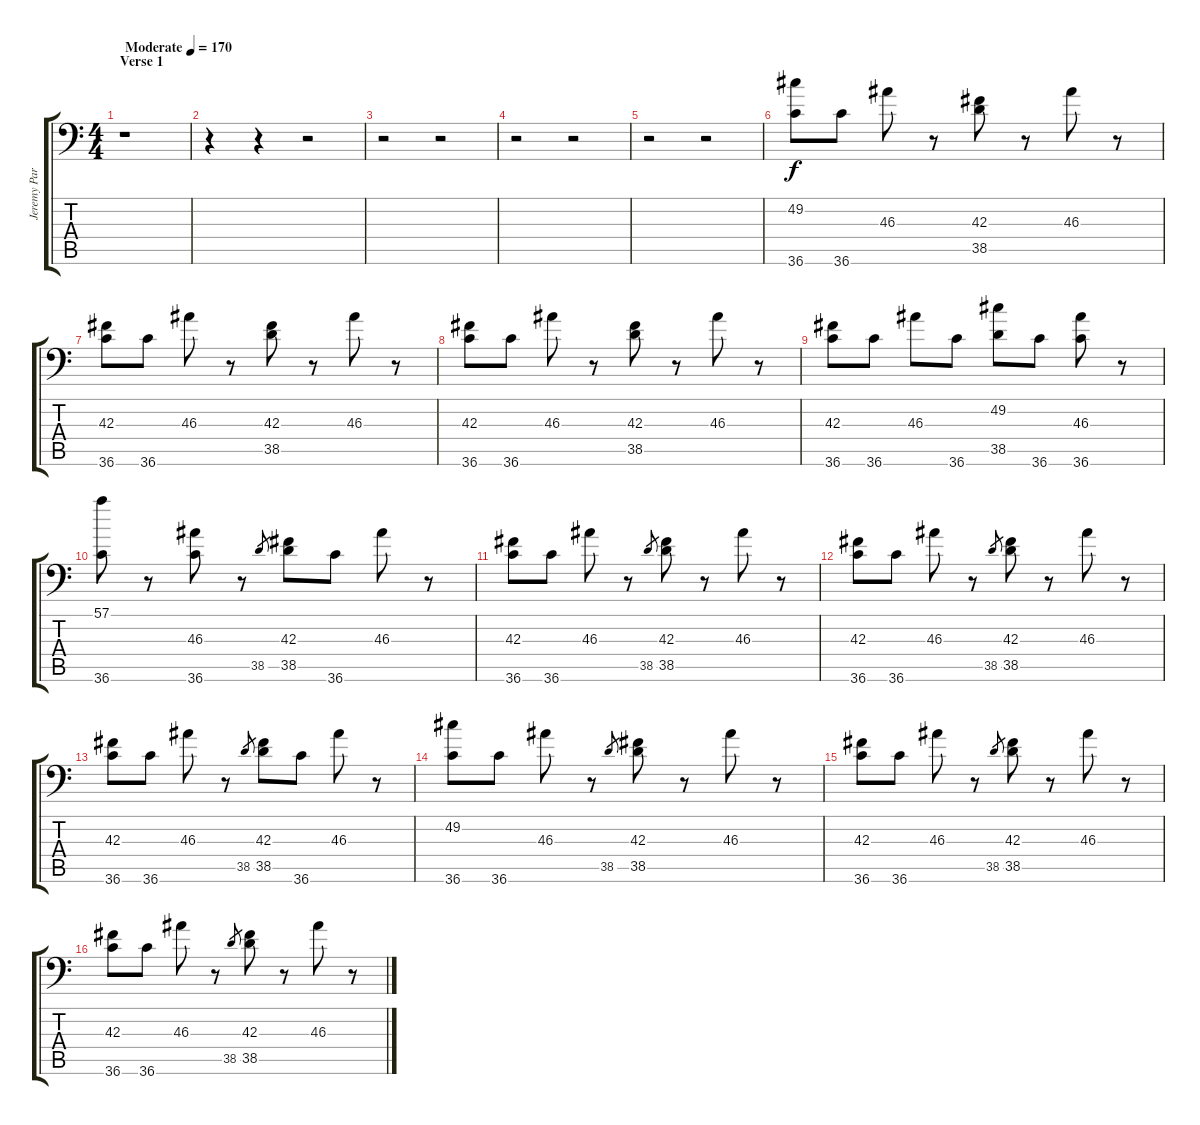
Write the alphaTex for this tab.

\track ("Jeremy Park" "Jeremy Par") {instrument acousticgrandpiano}
\staff {score tabs}
\tuning (C-1 C-1 C-1 C-1 C-1 C-1) {hide}
\ts (4 4)
\section ("" "Verse 1")
\tempo (170 "Moderate")
\clef f4
\ks c
r.1{dy f instrument acousticgrandpiano} |
r.4 r.4 r.2 |
r.2 r.2 |
r.2 r.2 |
r.2 r.2 |
(49.2 36.6).8 36.6.8 46.3.8 r.8 (42.3 38.5).8 r.8 46.3.8 r.8 |
(42.3 36.6).8 36.6.8 46.3.8 r.8 (42.3 38.5).8 r.8 46.3.8 r.8 |
(42.3 36.6).8 36.6.8 46.3.8 r.8 (42.3 38.5).8 r.8 46.3.8 r.8 |
(42.3 36.6).8 36.6.8 46.3.8 36.6.8 (49.2 38.5).8 36.6.8 (46.3 36.6).8 r.8 |
(57.1 36.6).8 r.8 (46.3 36.6).8 r.8 38.5.8{gr} (42.3 38.5).8 36.6.8 46.3.8 r.8 |
(42.3 36.6).8 36.6.8 46.3.8 r.8 38.5.8{gr} (42.3 38.5).8 r.8 46.3.8 r.8 |
(42.3 36.6).8 36.6.8 46.3.8 r.8 38.5.8{gr} (42.3 38.5).8 r.8 46.3.8 r.8 |
(42.3 36.6).8 36.6.8 46.3.8 r.8 38.5.8{gr} (42.3 38.5).8 36.6.8 46.3.8 r.8 |
(49.2 36.6).8 36.6.8 46.3.8 r.8 38.5.8{gr} (42.3 38.5).8 r.8 46.3.8 r.8 |
(42.3 36.6).8 36.6.8 46.3.8 r.8 38.5.8{gr} (42.3 38.5).8 r.8 46.3.8 r.8 |
(42.3 36.6).8 36.6.8 46.3.8 r.8 38.5.8{gr} (42.3 38.5).8 r.8 46.3.8 r.8
